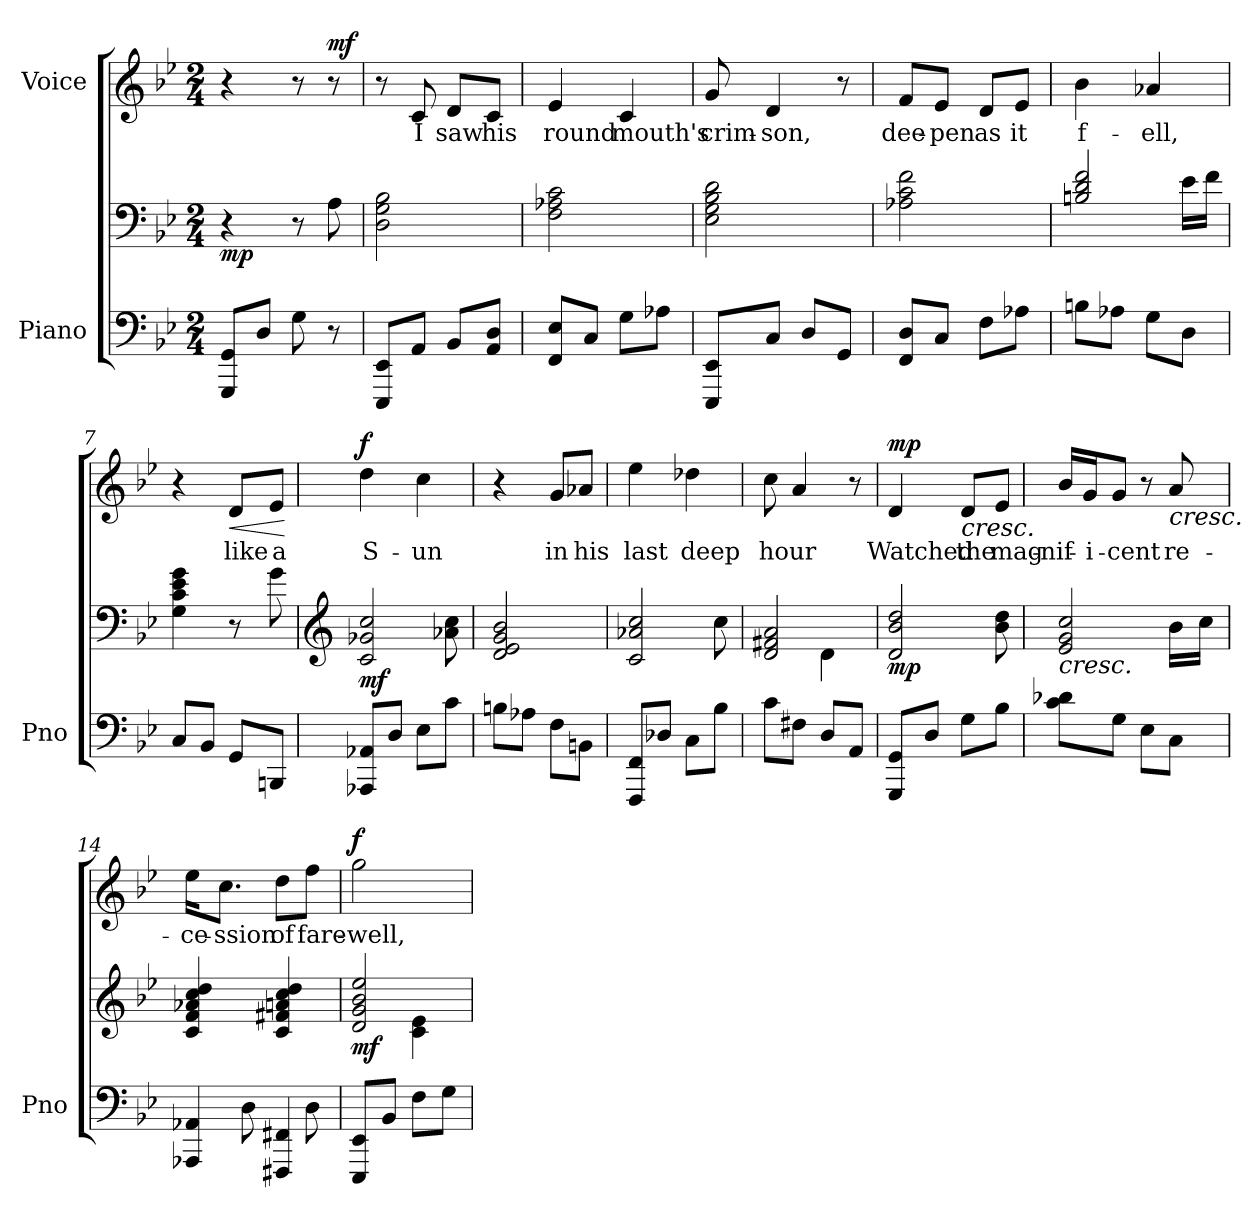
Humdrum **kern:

**kern	**kern	**dynam	**kern	**text	**dynam
*part2	*part2	*part2	*part1	*part1	*part1
*staff3	*staff2	*staff2/3	*staff1	*staff1	*staff1
*I"Piano	*	*	*I"Voice	*	*
*I'Pno	*	*	*	*	*
*clefF4	*clefF4	*	*clefG2	*	*
*k[b-e-]	*k[b-e-]	*	*k[b-e-]	*	*
*M2/4	*M2/4	*	*M2/4	*	*
*MM48	*MM48	*	*MM48	*	*
=1	=1	=1	=1	=1	=1
!	!	!LO:DY:b	!	!	!
8GGG/ 8GG/L	4r	mp	4r	.	.
8D/J	.	.	.	.	.
8G\	8r	.	8r	.	.
!	!	!	!	!	!LO:DY:b
8r	8A\	.	8r	.	mf
=2	=2	=2	=2	=2	=2
8EEE-/ 8EE-/L	2D\ 2G\ 2B-\	.	8r	.	.
!	!	!	!	!LO:LY:b	!
8AA/J	.	.	8c/	I	.
!	!	!	!	!LO:LY:b	!
8BB-/L	.	.	8d/L	saw	.
!	!	!	!	!LO:LY:b	!
8AA/ 8D/J	.	.	8c/J	his	.
=3	=3	=3	=3	=3	=3
!	!	!	!	!LO:LY:b	!
8FF/ 8E-/L	2F\ 2A-X\ 2c\	.	4e-/	round	.
8C/J	.	.	.	.	.
!	!	!	!	!LO:LY:b	!
8G\L	.	.	4c/	mouth's	.
8A-X\J	.	.	.	.	.
=4	=4	=4	=4	=4	=4
!	!	!	!	!LO:LY:b	!
8EEE-/ 8EE-/L	2E-\ 2G\ 2B-\ 2d\	.	8g/	crim-	.
!	!	!	!	!LO:LY:b	!
8C/J	.	.	4d/	-son,	.
8D/L	.	.	.	.	.
8GG/J	.	.	8r	.	.
=5	=5	=5	=5	=5	=5
!	!	!	!	!LO:LY:b	!
8FF/ 8D/L	2A-X\ 2c\ 2f\	.	8f/L	dee-	.
!	!	!	!	!LO:LY:b	!
8C/J	.	.	8e-/J	-pen	.
!	!	!	!	!LO:LY:b	!
8F\L	.	.	8d/L	as	.
!	!	!	!	!LO:LY:b	!
8A-X\J	.	.	8e-/J	it	.
=6	=6	=6	=6	=6	=6
*	*^	*	*	*	*
!	!	!	!	!	!LO:LY:b	!
8Bn\L	2Bn/ 2d/ 2f/	4.ryy	.	4b-\	f-	.
8A-X\J	.	.	.	.	.	.
!	!	!	!	!	!LO:LY:b	!
8G\L	.	.	.	4a-X/	-ell,	.
8D\J	.	16e-\LL	.	.	.	.
.	.	16f\JJ	.	.	.	.
*	*v	*v	*	*	*	*
=7	=7	=7	=7	=7	=7
8C/L	4G\ 4c\ 4e-\ 4g\	.	4r	.	.
8BB-/J	.	.	.	.	.
!	!	!	!	!LO:LY:b	!LO:HP:b
8GG/L	8r	.	8d/L	like	<
!	!	!	!	!LO:LY:b	!
8BBBn/J	8g\	.	8e-/J	a	.
.	.	.	.	.	[
!!LO:LB:g=z
=8	=8	=8	=8	=8	=8
*	*clefG2	*	*	*	*
*	*^	*	*	*	*
!	!	!	!LO:DY:b	!	!LO:LY:b	!LO:DY:b
8AAA-X/ 8AA-X/L	2c/ 2g-X/ 2cc/	4.ryy	mf	4dd\	S-	f
8D/J	.	.	.	.	.	.
!	!	!	!	!	!LO:LY:b	!
8E-\L	.	.	.	4cc\	-un	.
8c\J	.	8a-X\ 8cc\	.	.	.	.
*	*v	*v	*	*	*	*
=9	=9	=9	=9	=9	=9
8Bn\L	2d/ 2e-/ 2g/ 2b-/	.	4r	.	.
8A-X\J	.	.	.	.	.
!	!	!	!	!LO:LY:b	!
8F\L	.	.	8g/L	in	.
!	!	!	!	!LO:LY:b	!
8BBn\J	.	.	8a-X/J	his	.
=10	=10	=10	=10	=10	=10
*	*^	*	*	*	*
!	!	!	!	!	!LO:LY:b	!
8FFF/ 8FF/L	2c/ 2a-X/ 2cc/	4.ryy	.	4ee-\	last	.
8D-X/J	.	.	.	.	.	.
!	!	!	!	!	!LO:LY:b	!
8C\L	.	.	.	4dd-X\	deep	.
8B-\J	.	8cc\	.	.	.	.
=11	=11	=11	=11	=11	=11	=11
!	!	!	!	!	!LO:LY:b	!
8c\L	2d/ 2f#X/ 2a/	4ryy	.	8cc\	hour	.
8F#X\J	.	.	.	4a/	.	.
8D/L	.	4d\	.	.	.	.
8AA/J	.	.	.	8r	.	.
=12	=12	=12	=12	=12	=12	=12
!	!	!	!LO:DY:b	!	!LO:LY:b	!LO:DY:b
8GGG/ 8GG/L	2d/ 2b-/ 2dd/	4.ryy	mp	4d/	Watched	mp
8D/J	.	.	.	.	.	.
!	!	!	!	!LO:TX:b:i:t=cresc.	!	!
!	!	!	!	!	!LO:LY:b	!
8G\L	.	.	.	8d/L	the	.
!	!	!	!	!	!LO:LY:b	!
8B-\J	.	8b-\ 8dd\	.	8e-/J	mag-	.
=13	=13	=13	=13	=13	=13	=13
!	!LO:TX:b:i:t=cresc.	!	!	!	!	!
!	!	!	!	!	!LO:LY:b	!
8c\ 8d-X\L	2e-/ 2g/ 2cc/	4.ryy	.	16b-/LL	-nif-	.
!	!	!	!	!	!LO:LY:b	!
.	.	.	.	16g/J	-i-	.
!	!	!	!	!	!LO:LY:b	!
8G\J	.	.	.	8g/J	-cent	.
8E-\L	.	.	.	8r	.	.
!	!	!	!	!LO:TX:b:i:t=cresc.	!	!
!	!	!	!	!	!LO:LY:b	!
8C\J	.	16b-\LL	.	8a/	re-	.
.	.	16cc\JJ	.	.	.	.
!!LO:LB:g=z
=14	=14	=14	=14	=14	=14	=14
*^	*	*	*	*	*	*
!	!	!	!	!	!	!LO:LY:b	!
*	*	*v	*v	*	*	*	*
4AAA-X/ 4AA-X/	8ryy	4c/ 4f/ 4a-X/ 4cc/ 4dd/	.	16ee-\KL	-ce-	.
!	!	!	!	!	!LO:LY:b	!
.	.	.	.	8.cc\J	-ssion	.
.	8D\	.	.	.	.	.
!	!	!	!	!	!LO:LY:b	!
4FFF#X/ 4FF#X/	8ryy	4c/ 4f#X/ 4an/ 4cc/ 4dd/	.	8dd\L	of	.
!	!	!	!	!	!LO:LY:b	!
.	8D\	.	.	8ff\J	fare-	.
=15	=15	=15	=15	=15	=15	=15
*	*	*^	*	*	*	*
!	!	!	!	!LO:DY:b	!	!LO:LY:b	!LO:DY:b
*v	*v	*	*	*	*	*	*
8EEE-/ 8EE-/L	2d/ 2g/ 2b-/ 2ee-/	4ryy	mf	2gg\	-well,	f
8BB-/J	.	.	.	.	.	.
8F\L	.	4c\ 4e-\	.	.	.	.
8G\J	.	.	.	.	.	.
*	*v	*v	*	*	*	*
=	=	=	=	=	=
*-	*-	*-	*-	*-	*-
